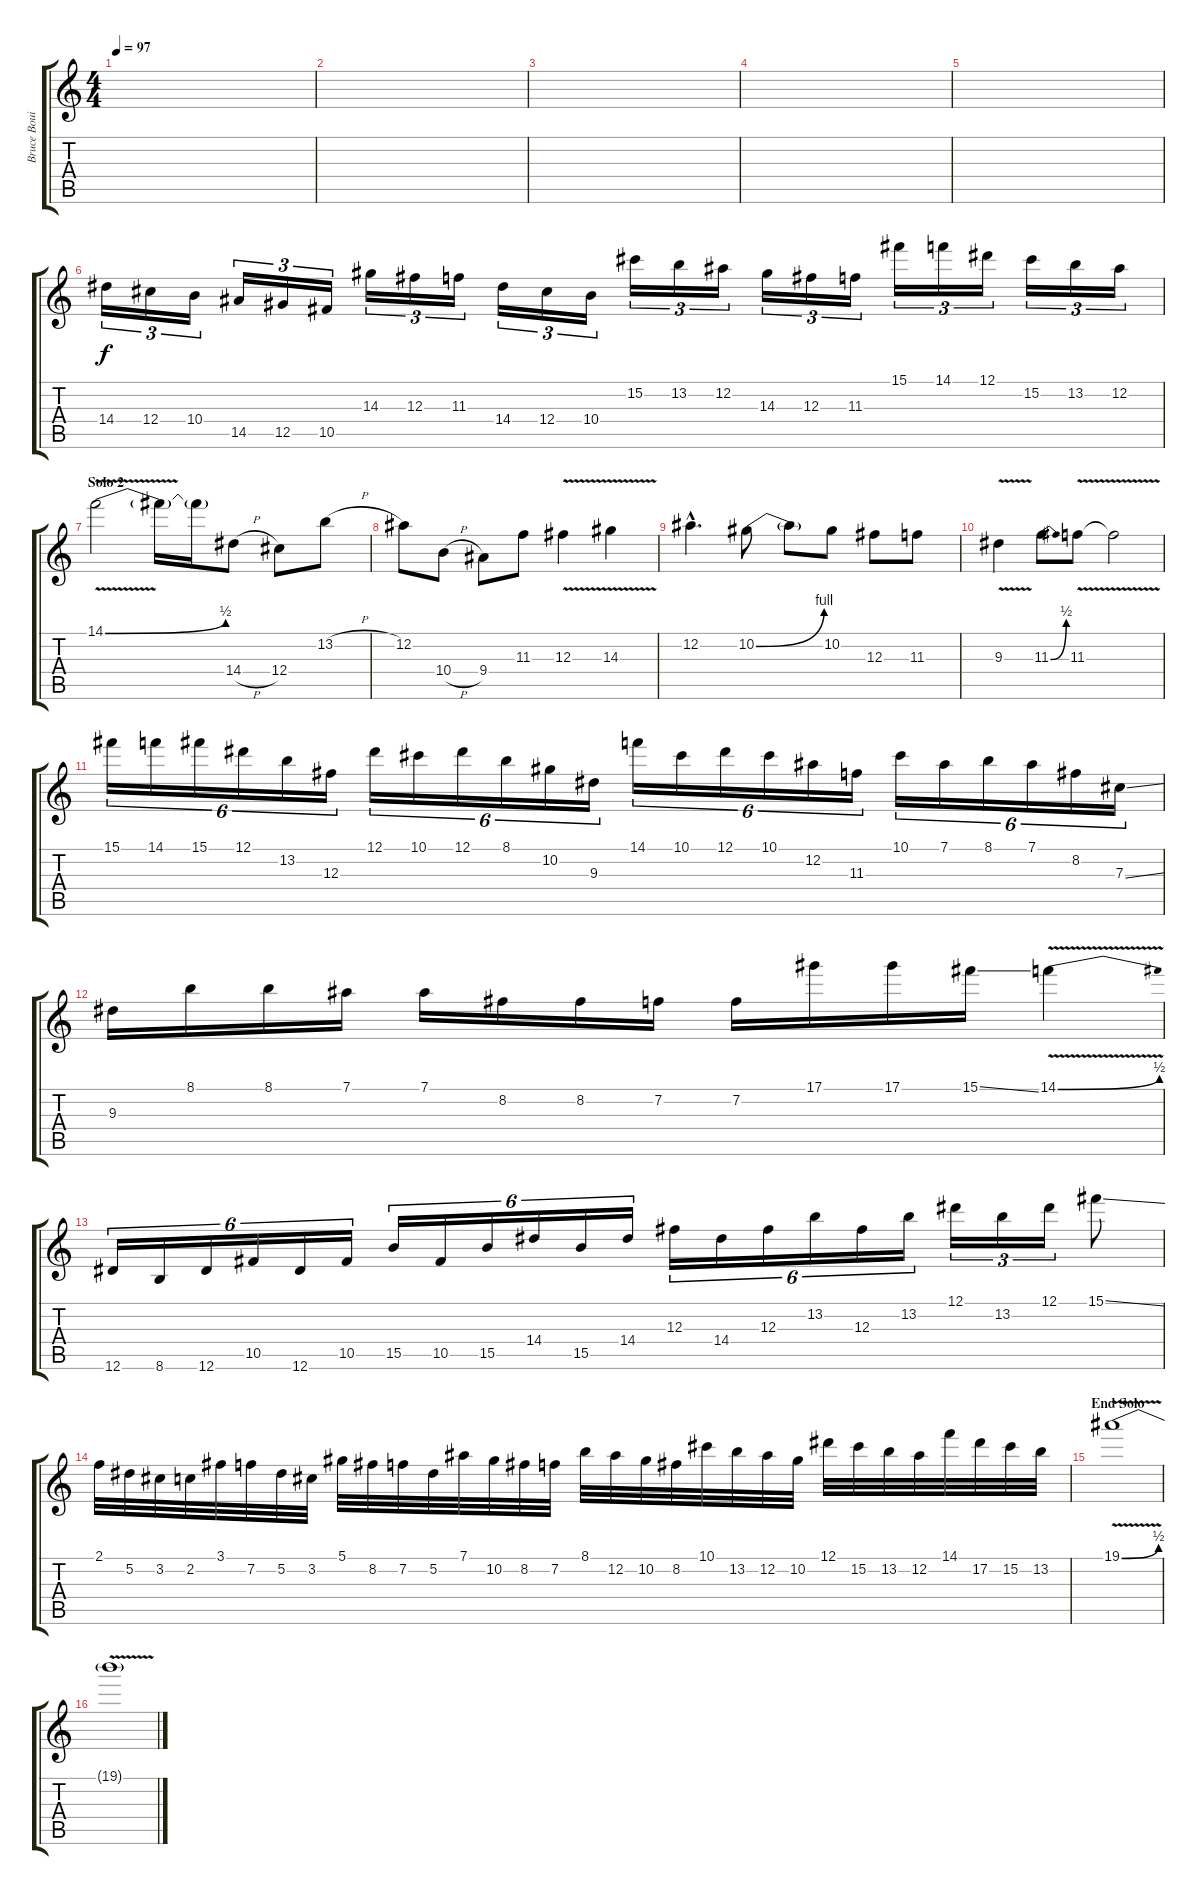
\track ("Bruce Bouillet" "Bruce Boui") {instrument distortionguitar}
\staff {score tabs}
\tuning (Eb4 Bb3 Gb3 Db3 Ab2 Eb2) {hide}
\ts (4 4)
\tempo 97
\clef g2
\ks c
|
|
|
|
|
14.4.16{tu (3 2)} 12.4.16{tu (3 2)} 10.4.16{tu (3 2)} 14.5.16{tu (3 2)} 12.5.16{tu (3 2)} 10.5.16{tu (3 2)} 14.3.16{tu (3 2)} 12.3.16{tu (3 2)} 11.3.16{tu (3 2)} 14.4.16{tu (3 2)} 12.4.16{tu (3 2)} 10.4.16{tu (3 2)} 15.2.16{tu (3 2)} 13.2.16{tu (3 2)} 12.2.16{tu (3 2)} 14.3.16{tu (3 2)} 12.3.16{tu (3 2)} 11.3.16{tu (3 2)} 15.1.16{tu (3 2)} 14.1.16{tu (3 2)} 12.1.16{tu (3 2)} 15.2.16{tu (3 2)} 13.2.16{tu (3 2)} 12.2.16{tu (3 2)} |
\section ("" "Solo 2")
14.1{be (bend 0 0 60 2) v}.2 14.1{t}.16 14.1{t}.16 14.4{h}.8 12.4.8 13.2{h}.8 |
12.2.8 10.4{h}.8 9.4.8 11.3.8 12.3{v}.4 14.3{v}.4 |
12.2{hac}.4{d} 10.2{be (bend 0 0 60 4)}.8 10.2{t}.8 10.2.8 12.3.8 11.3.8 |
9.3{v}.4 11.3{be (bend 0 0 60 2)}.8 11.3{v}.8 11.3{t}.2 |
15.1.16{tu (6 4)} 14.1.16{tu (6 4)} 15.1.16{tu (6 4)} 12.1.16{tu (6 4)} 13.2.16{tu (6 4)} 12.3.16{tu (6 4)} 12.1.16{tu (6 4)} 10.1.16{tu (6 4)} 12.1.16{tu (6 4)} 8.1.16{tu (6 4)} 10.2.16{tu (6 4)} 9.3.16{tu (6 4)} 14.1.16{tu (6 4)} 10.1.16{tu (6 4)} 12.1.16{tu (6 4)} 10.1.16{tu (6 4)} 12.2.16{tu (6 4)} 11.3.16{tu (6 4)} 10.1.16{tu (6 4)} 7.1.16{tu (6 4)} 8.1.16{tu (6 4)} 7.1.16{tu (6 4)} 8.2.16{tu (6 4)} 7.3{ss}.16{tu (6 4)} |
9.3.16 8.1.16 8.1.16 7.1.16 7.1.16 8.2.16 8.2.16 7.2.16 7.2.16 17.1.16 17.1.16 15.1{ss}.16 14.1{be (bend 0 0 60 2) v}.4 |
12.6.16{tu (6 4)} 8.6.16{tu (6 4)} 12.6.16{tu (6 4)} 10.5.16{tu (6 4)} 12.6.16{tu (6 4)} 10.5.16{tu (6 4)} 15.5.16{tu (6 4)} 10.5.16{tu (6 4)} 15.5.16{tu (6 4)} 14.4.16{tu (6 4)} 15.5.16{tu (6 4)} 14.4.16{tu (6 4)} 12.3.16{tu (6 4)} 14.4.16{tu (6 4)} 12.3.16{tu (6 4)} 13.2.16{tu (6 4)} 12.3.16{tu (6 4)} 13.2.16{tu (6 4)} 12.1.16{tu (3 2)} 13.2.16{tu (3 2)} 12.1.16{tu (3 2)} 15.1{ss}.8 |
2.1.32 5.2.32 3.2.32 2.2.32 3.1.32 7.2.32 5.2.32 3.2.32 5.1.32 8.2.32 7.2.32 5.2.32 7.1.32 10.2.32 8.2.32 7.2.32 8.1.32 12.2.32 10.2.32 8.2.32 10.1.32 13.2.32 12.2.32 10.2.32 12.1.32 15.2.32 13.2.32 12.2.32 14.1.32 17.2.32 15.2.32 13.2.32 |
\section ("" "End Solo")
19.1{be (bend 0 0 60 2) v}.1{volume 3} |
19.1{t}.1
